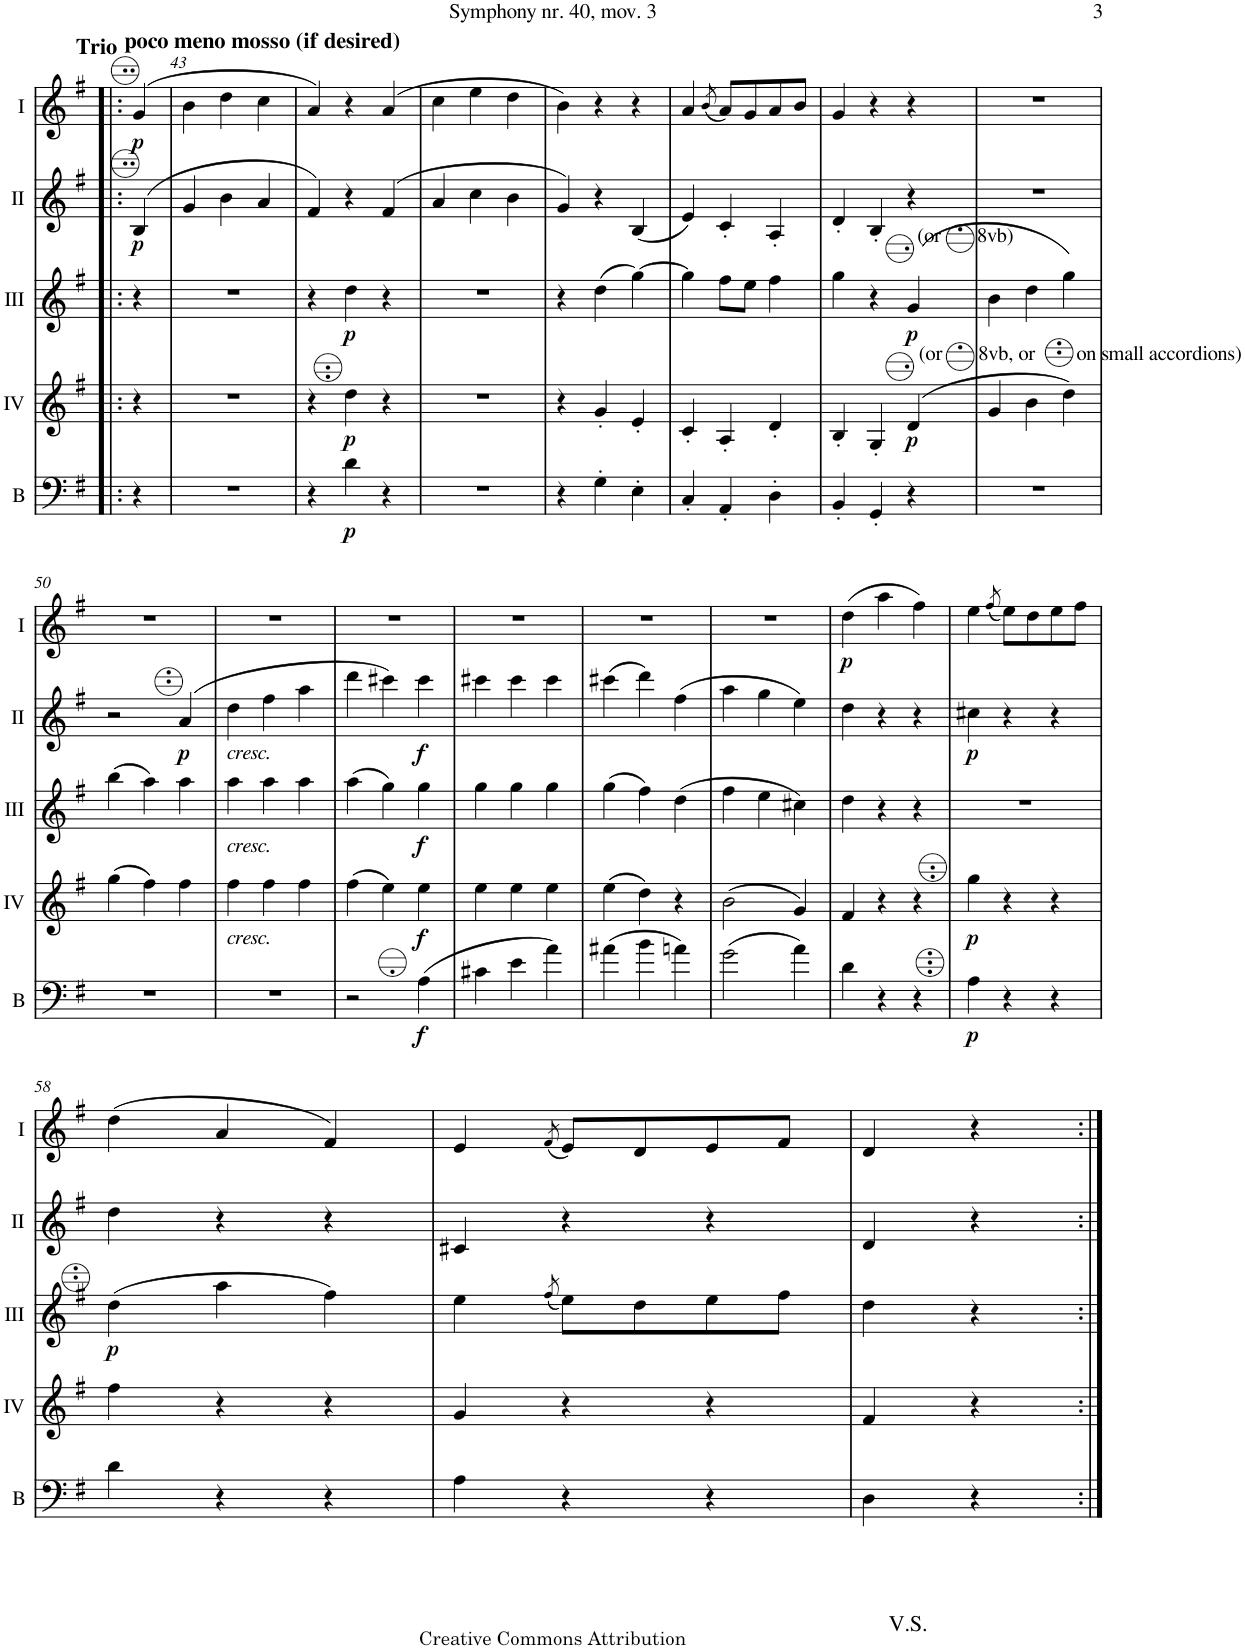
**kern	**dynam	**kern	**dynam	**kern	**dynam	**kern	**dynam	**kern	**dynam
*part5	*part5	*part4	*part4	*part3	*part3	*part2	*part2	*part1	*part1
*staff5	*staff5	*staff4	*staff4	*staff3	*staff3	*staff2	*staff2	*staff1	*staff1
*I"Bass	*	*I"Acc. 4	*	*I"Acc. 3	*	*I"Acc. 2	*	*I"Acc. 1	*
*I'B	*	*	*	*	*	*	*	*	*
!!LO:PB:g=z
*clefF4	*	*clefG2	*	*clefG2	*	*clefG2	*	*clefG2	*
*Trd7c12	*	*Trd7c12	*	*Trd7c12	*	*	*	*	*
*k[f#]	*	*k[f#]	*	*k[f#]	*	*k[f#]	*	*k[f#]	*
*M3/4	*	*M3/4	*	*M3/4	*	*M3/4	*	*M3/4	*
=42X2!|:	=42X2!|:	=42X2!|:	=42X2!|:	=42X2!|:	=42X2!|:	=42X2!|:	=42X2!|:	=42X2!|:	=42X2!|:
!	!	!	!	!	!	!	!	!LO:TX:a:B:t=Trio	!
!	!	!	!	!	!	!	!	!LO:TX:a:B:t=poco meno mosso (if desired)	!
!	!	!	!	!	!	!	!LO:DY:b	!	!LO:DY:b
4r	.	4r	.	4r	.	(4B/	p	(4g/	p
=43	=43	=43	=43	=43	=43	=43	=43	=43	=43
2.r	.	2.r	.	2.r	.	4g/	.	4b\	.
.	.	.	.	.	.	4b\	.	4dd\	.
.	.	.	.	.	.	4a/	.	4cc\	.
=44	=44	=44	=44	=44	=44	=44	=44	=44	=44
4r	.	4r	.	4r	.	4f#/)	.	4a/)	.
!	!LO:DY:b	!	!LO:DY:b	!	!LO:DY:b	!	!	!	!
4d\	p	4dd\	p	4dd\	p	4r	.	4r	.
4r	.	4r	.	4r	.	(4f#/	.	(4a/	.
=45	=45	=45	=45	=45	=45	=45	=45	=45	=45
2.r	.	2.r	.	2.r	.	4a/	.	4cc\	.
.	.	.	.	.	.	4cc\	.	4ee\	.
.	.	.	.	.	.	4b\	.	4dd\	.
=46	=46	=46	=46	=46	=46	=46	=46	=46	=46
4r	.	4r	.	4r	.	4g/)	.	4b\)	.
4G'\	.	4g'/	.	(4dd\	.	4r	.	4r	.
4E'\	.	4e'/	.	[4gg\)	.	(4B/	.	4r	.
=47	=47	=47	=47	=47	=47	=47	=47	=47	=47
4C'/	.	4c'/	.	4gg\]	.	4e/)	.	4a/	.
.	.	.	.	.	.	.	.	(8qb/	.
4AA'/	.	4A'/	.	8ff#\L	.	4c'/	.	8a/L)	.
.	.	.	.	8ee\J	.	.	.	8g/	.
4D'\	.	4d'/	.	4ff#\	.	4A'/	.	8a/	.
.	.	.	.	.	.	.	.	8b/J	.
=48	=48	=48	=48	=48	=48	=48	=48	=48	=48
4BB'/	.	4B'/	.	4gg\	.	4d'/	.	4g/	.
4GG'/	.	4G'/	.	4r	.	4B'/	.	4r	.
!	!	!	!	!LO:TX:a:t=(or       8vb)	!	!	!	!	!
!	!	!LO:TX:a:t=(or       8vb, or        on small accordions)	!	!	!	!	!	!	!
!	!	!	!LO:DY:b	!	!LO:DY:b	!	!	!	!
4r	.	(4d/	p	(4gg/	p	4r	.	4r	.
=49	=49	=49	=49	=49	=49	=49	=49	=49	=49
2.r	.	4g/	.	4bb\	.	2.r	.	2.r	.
.	.	4b\	.	4ddd\	.	.	.	.	.
.	.	4dd\)	.	4ggg\)	.	.	.	.	.
!!LO:LB:g=z
=50	=50	=50	=50	=50	=50	=50	=50	=50	=50
2.r	.	(4gg\	.	(4bbb\	.	2r	.	2.r	.
.	.	4ff#\)	.	4aaa\)	.	.	.	.	.
!	!	!	!	!	!	!	!LO:DY:b	!	!
.	.	4ff#\	.	4aaa\	.	(4a/	p	.	.
=51	=51	=51	=51	=51	=51	=51	=51	=51	=51
!	!	!	!	!	!	!LO:TX:b:i:t=cresc.	!	!	!
!	!	!	!	!LO:TX:b:i:t=cresc.	!	!	!	!	!
!	!	!LO:TX:b:i:t=cresc.	!	!	!	!	!	!	!
2.r	.	4ff#\	.	4aaa\	.	4dd\	.	2.r	.
.	.	4ff#\	.	4aaa\	.	4ff#\	.	.	.
.	.	4ff#\	.	4aaa\	.	4aa\	.	.	.
=52	=52	=52	=52	=52	=52	=52	=52	=52	=52
2r	.	(4ff#\	.	(4aaa\	.	4ddd\	.	2.r	.
.	.	4ee\)	.	4ggg\)	.	4ccc#X\)	.	.	.
!	!LO:DY:b	!	!LO:DY:b	!	!LO:DY:b	!	!LO:DY:b	!	!
(4A\	f	4ee\	f	4ggg\	f	4ccc#\	f	.	.
=53	=53	=53	=53	=53	=53	=53	=53	=53	=53
4c#X\	.	4ee\	.	4ggg\	.	4ccc#X\	.	2.r	.
4e\	.	4ee\	.	4ggg\	.	4ccc#\	.	.	.
4a\)	.	4ee\	.	4ggg\	.	4ccc#\	.	.	.
=54	=54	=54	=54	=54	=54	=54	=54	=54	=54
(4a#X\	.	(4ee\	.	(4ggg\	.	(4ccc#X\	.	2.r	.
4b\	.	4dd\)	.	4fff#\)	.	4ddd\)	.	.	.
4an\)	.	4r	.	(4ddd\	.	(4ff#\	.	.	.
=55	=55	=55	=55	=55	=55	=55	=55	=55	=55
(2g\	.	(2b\	.	4fff#\	.	4aa\	.	2.r	.
.	.	.	.	4eee\	.	4gg\	.	.	.
4a\)	.	4g/)	.	4ccc#X\)	.	4ee\)	.	.	.
=56	=56	=56	=56	=56	=56	=56	=56	=56	=56
!	!	!	!	!	!	!	!	!	!LO:DY:b
4d\	.	4f#/	.	4ddd\	.	4dd\	.	(4dd\	p
4r	.	4r	.	4r	.	4r	.	4aa\	.
4r	.	4r	.	4r	.	4r	.	4ff#\)	.
=57	=57	=57	=57	=57	=57	=57	=57	=57	=57
!	!LO:DY:b	!	!LO:DY:b	!	!	!	!LO:DY:b	!	!
4A\	p	4gg\	p	2.r	.	4cc#X\	p	4ee\	.
.	.	.	.	.	.	.	.	(8qff#/	.
4r	.	4r	.	.	.	4r	.	8ee\L)	.
.	.	.	.	.	.	.	.	8dd\	.
4r	.	4r	.	.	.	4r	.	8ee\	.
.	.	.	.	.	.	.	.	8ff#\J	.
!!LO:LB:g=z
=58	=58	=58	=58	=58	=58	=58	=58	=58	=58
!	!	!	!	!	!LO:DY:b	!	!	!	!
4d\	.	4ff#\	.	(4ddd\	p	4dd\	.	(4dd\	.
4r	.	4r	.	4aaa\	.	4r	.	4a/	.
4r	.	4r	.	4fff#\)	.	4r	.	4f#/)	.
=59	=59	=59	=59	=59	=59	=59	=59	=59	=59
4A\	.	4g/	.	4eee\	.	4c#X/	.	4e/	.
.	.	.	.	(8qfff#/	.	.	.	(8qf#/	.
4r	.	4r	.	8eee\L)	.	4r	.	8e/L)	.
.	.	.	.	8ddd\	.	.	.	8d/	.
4r	.	4r	.	8eee\	.	4r	.	8e/	.
.	.	.	.	8fff#\J	.	.	.	8f#/J	.
=60	=60	=60	=60	=60	=60	=60	=60	=60	=60
!	!	!	!	!	!	!	!	!LO:TX:b:t=V.S.	!
4D\	.	4f#/	.	4ddd\	.	4d/	.	4d/	.
4r	.	4r	.	4r	.	4r	.	4r	.
=:|!	=:|!	=:|!	=:|!	=:|!	=:|!	=:|!	=:|!	=:|!	=:|!
*-	*-	*-	*-	*-	*-	*-	*-	*-	*-
